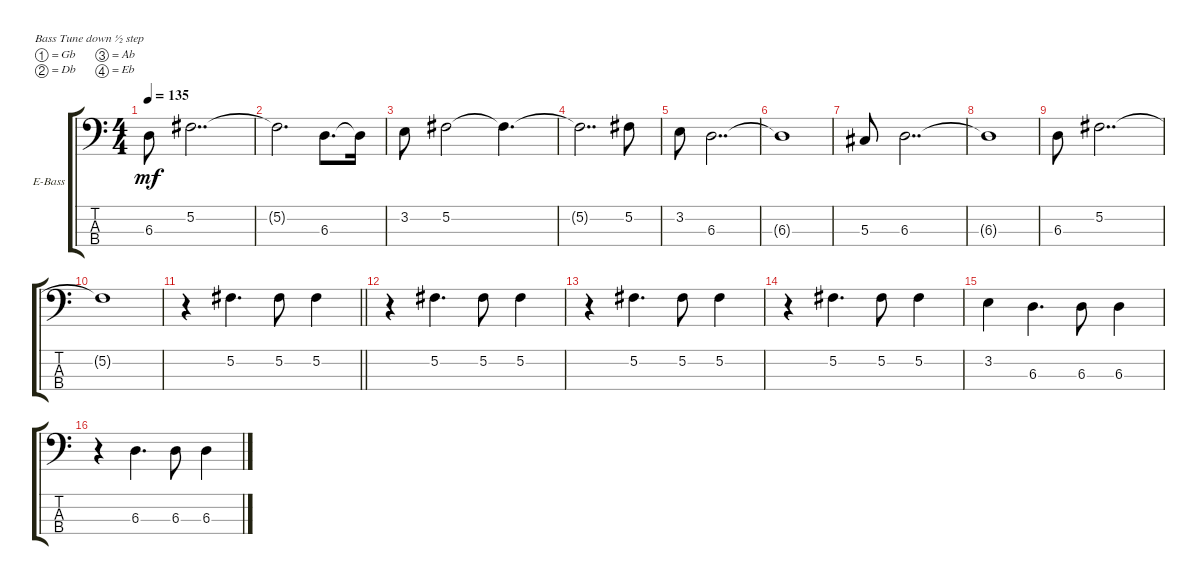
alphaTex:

\bracketExtendMode groupsimilarinstruments
\firstSystemTrackNameOrientation horizontal
\otherSystemsTrackNameOrientation horizontal
\track ("Electric Bass" "E-Bass") {solo instrument electricbassfinger}
\staff {score tabs}
\tuning (Gb2 Db2 Ab1 Eb1)
\ts (4 4)
\tempo 135
\clef f4
\ks c
6.3.8{dy mf instrument electricbassfinger} 5.2.2{dd} |
5.2{t}.2{d} 6.3.8{d} 6.3{t}.16 |
3.2.8 5.2.2 5.2{t}.4{d} |
5.2{t}.2{dd} 5.2.8 |
3.2.8 6.3.2{dd} |
6.3{t}.1 |
5.3.8 6.3.2{dd} |
6.3{t}.1 |
6.3.8 5.2.2{dd} |
5.2{t}.1 |
\barLineRight lightlight
r.4 5.2.4{d} 5.2.8 5.2.4 |
r.4 5.2.4{d} 5.2.8 5.2.4 |
r.4 5.2.4{d} 5.2.8 5.2.4 |
r.4 5.2.4{d} 5.2.8 5.2.4 |
3.2.4 6.3.4{d} 6.3.8 6.3.4 |
r.4 6.3.4{d} 6.3.8 6.3.4
